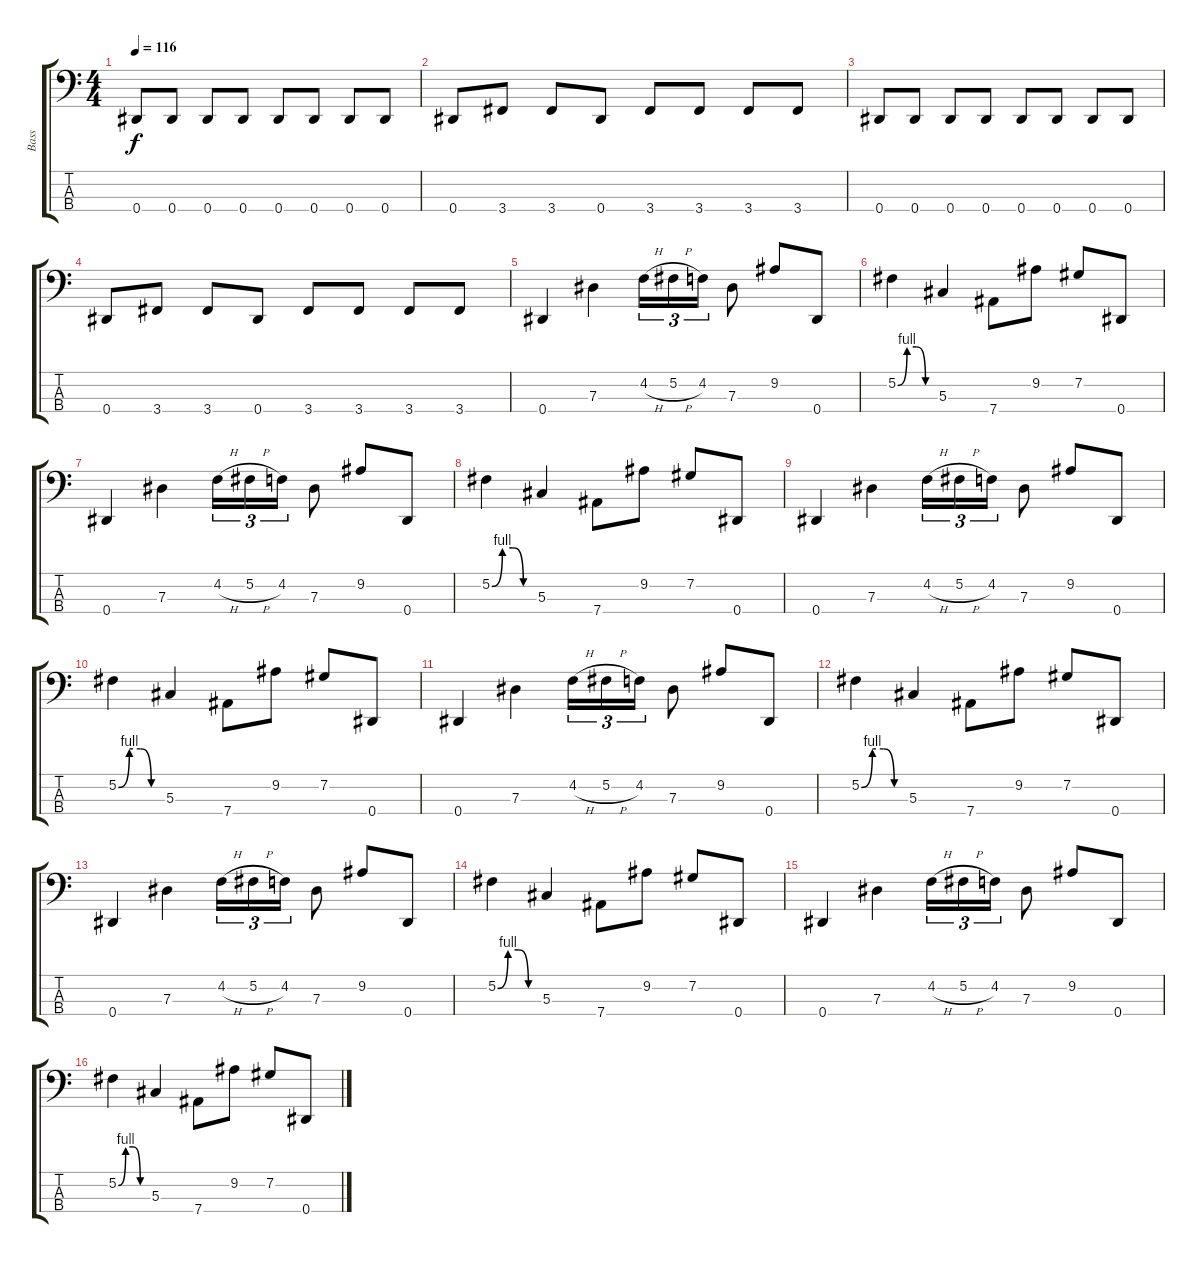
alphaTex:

\track ("Bass" "Bass") {instrument electricbassfinger}
\staff {score tabs}
\tuning (Gb2 Db2 Ab1 Eb1) {hide}
\ts (4 4)
\tempo 116
\clef f4
\ks c
0.4.8{dy f} 0.4.8 0.4.8 0.4.8 0.4.8 0.4.8 0.4.8 0.4.8 |
0.4.8 3.4.8 3.4.8 0.4.8 3.4.8 3.4.8 3.4.8 3.4.8 |
0.4.8 0.4.8 0.4.8 0.4.8 0.4.8 0.4.8 0.4.8 0.4.8 |
0.4.8 3.4.8 3.4.8 0.4.8 3.4.8 3.4.8 3.4.8 3.4.8 |
0.4.4 7.3.4 4.2{h}.16{tu (3 2)} 5.2{h}.16{tu (3 2)} 4.2.16{tu (3 2)} 7.3.8 9.2.8 0.4.8 |
5.2{be (custom 0 0 15 4 30 4 45 0 60 0)}.4 5.3.4 7.4.8 9.2.8 7.2.8 0.4.8 |
0.4.4 7.3.4 4.2{h}.16{tu (3 2)} 5.2{h}.16{tu (3 2)} 4.2.16{tu (3 2)} 7.3.8 9.2.8 0.4.8 |
5.2{be (custom 0 0 15 4 30 4 45 0 60 0)}.4 5.3.4 7.4.8 9.2.8 7.2.8 0.4.8 |
0.4.4 7.3.4 4.2{h}.16{tu (3 2)} 5.2{h}.16{tu (3 2)} 4.2.16{tu (3 2)} 7.3.8 9.2.8 0.4.8 |
5.2{be (custom 0 0 15 4 30 4 45 0 60 0)}.4 5.3.4 7.4.8 9.2.8 7.2.8 0.4.8 |
0.4.4 7.3.4 4.2{h}.16{tu (3 2)} 5.2{h}.16{tu (3 2)} 4.2.16{tu (3 2)} 7.3.8 9.2.8 0.4.8 |
5.2{be (custom 0 0 15 4 30 4 45 0 60 0)}.4 5.3.4 7.4.8 9.2.8 7.2.8 0.4.8 |
0.4.4 7.3.4 4.2{h}.16{tu (3 2)} 5.2{h}.16{tu (3 2)} 4.2.16{tu (3 2)} 7.3.8 9.2.8 0.4.8 |
5.2{be (custom 0 0 15 4 30 4 45 0 60 0)}.4 5.3.4 7.4.8 9.2.8 7.2.8 0.4.8 |
0.4.4 7.3.4 4.2{h}.16{tu (3 2)} 5.2{h}.16{tu (3 2)} 4.2.16{tu (3 2)} 7.3.8 9.2.8 0.4.8 |
5.2{be (custom 0 0 15 4 30 4 45 0 60 0)}.4 5.3.4 7.4.8 9.2.8 7.2.8 0.4.8
